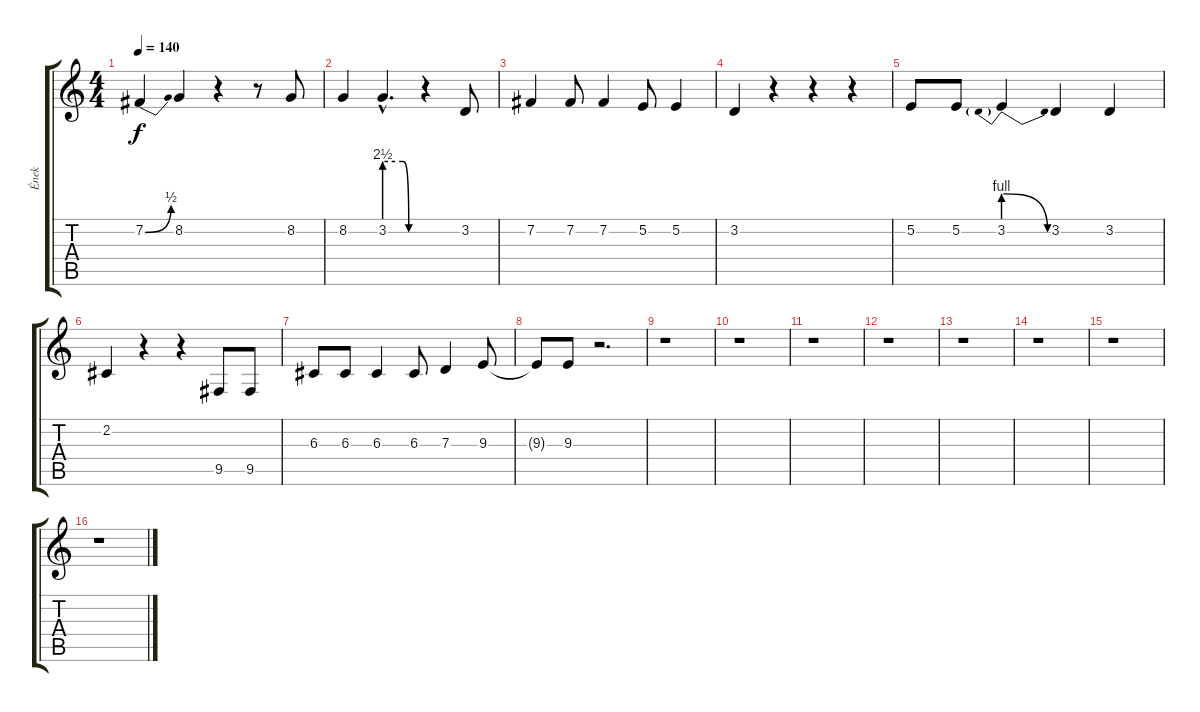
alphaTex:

\track ("Ének" "Ének") {instrument altosax}
\staff {score tabs}
\tuning (E4 B3 G3 D3 A2 E2) {hide}
\ts (4 4)
\tempo 140
\clef g2
\ks c
7.2{be (bend 0 0 60 2)}.4{dy f} 8.2.4 r.4 r.8 8.2.8 |
8.2.4 3.2{be (custom 0 10 20 10 34 10 45 0 60 0) hac}.4{d} r.4 3.2.8 |
7.2.4 7.2.8 7.2.4 5.2.8 5.2.4 |
3.2.4 r.4 r.4 r.4 |
5.2.8 5.2.8 3.2{be (prebendrelease 0 4 60 0)}.4 3.2.4 3.2.4 |
2.2.4 r.4 r.4 9.5.8 9.5.8 |
6.3.8 6.3.8 6.3.4 6.3.8 7.3.4 9.3.8 |
9.3{t}.8 9.3.8 r.2{d} |
r.1 |
r.1 |
r.1 |
r.1 |
r.1 |
r.1 |
r.1 |
r.1
